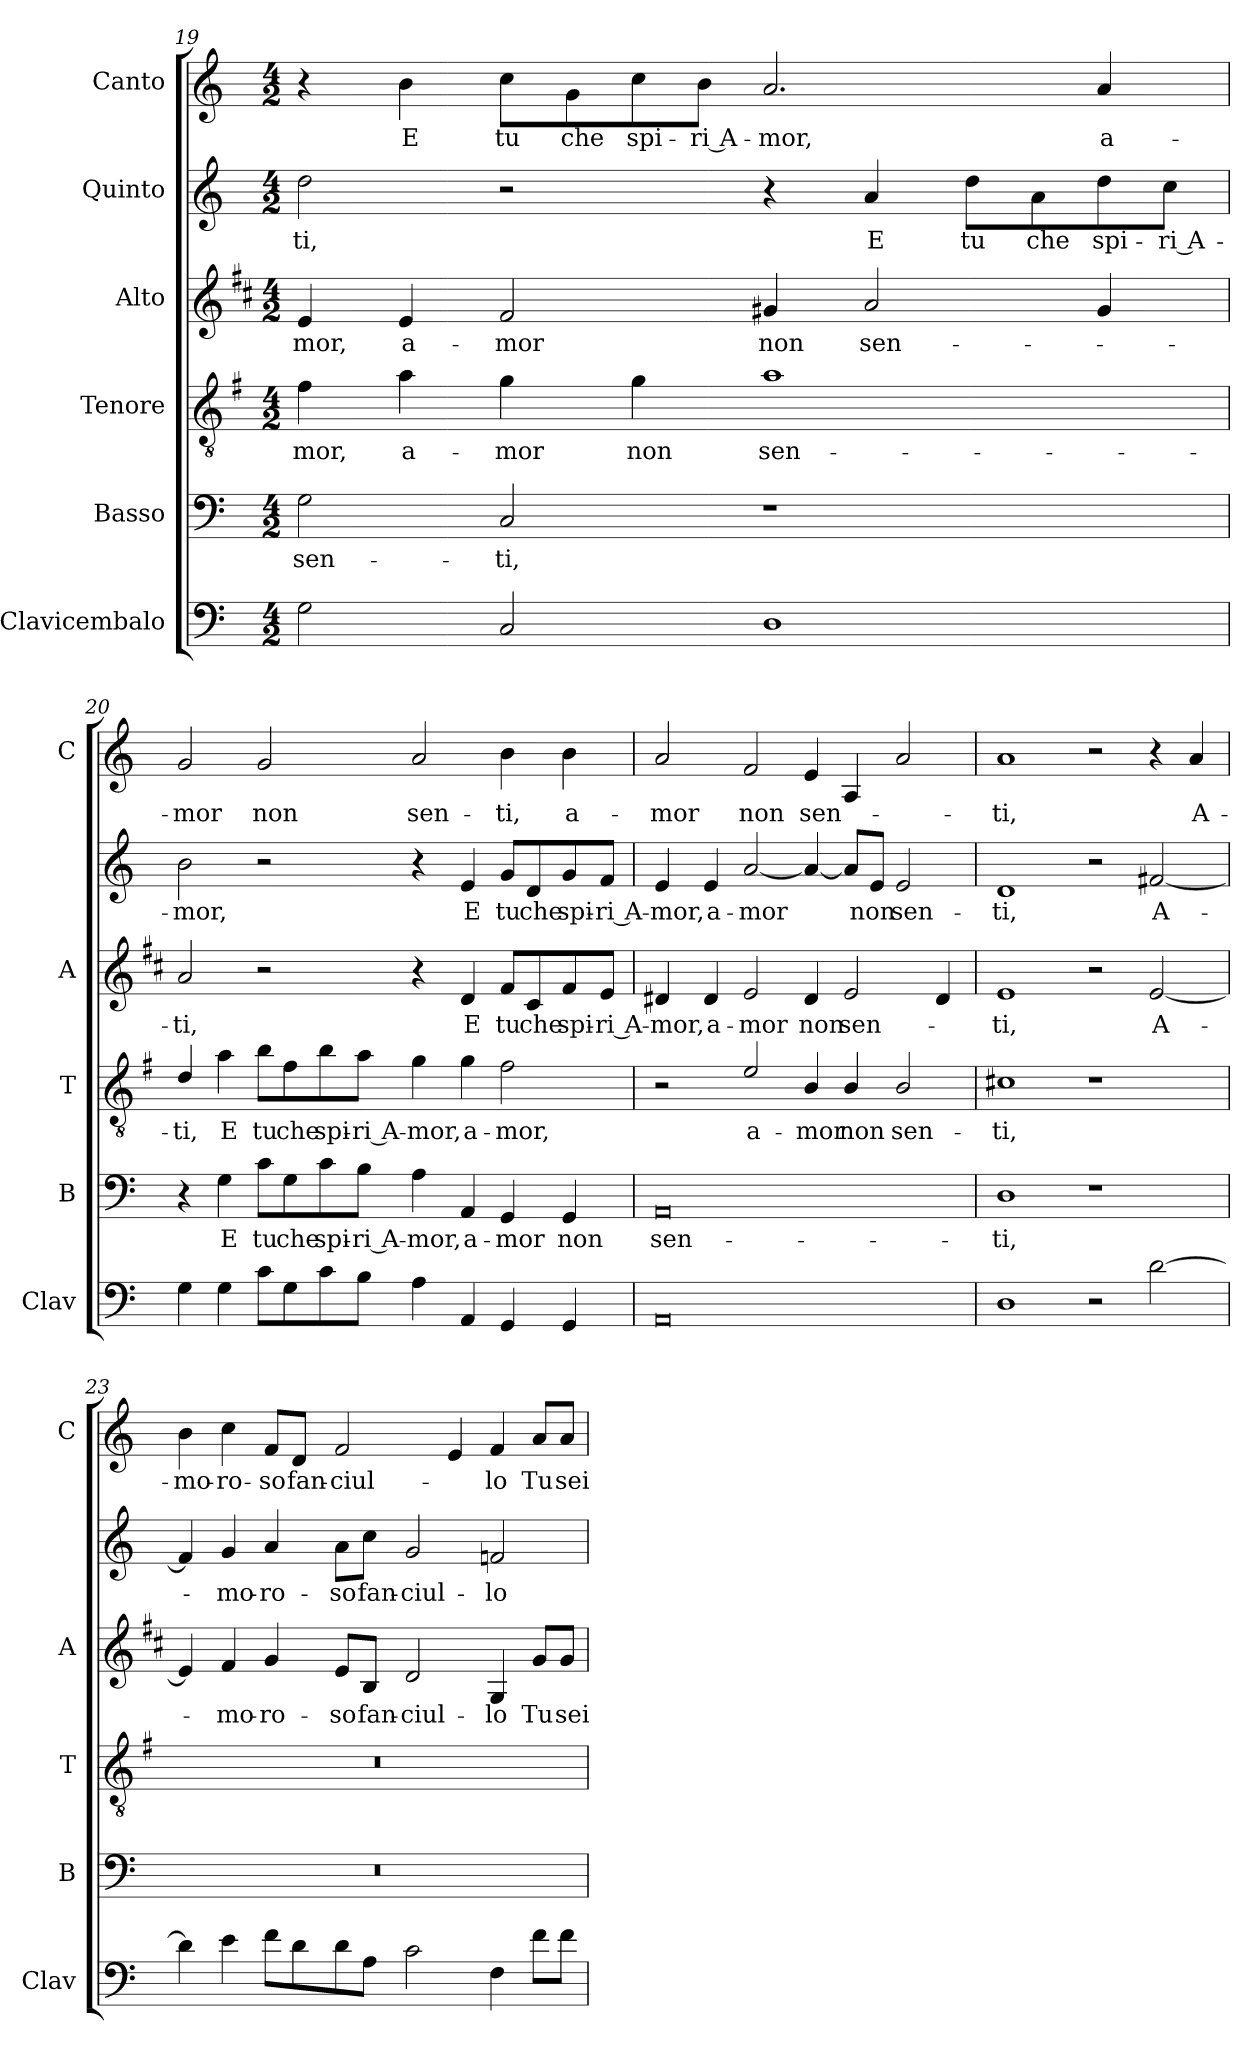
**kern	**kern	**text	**kern	**text	**kern	**text	**kern	**text	**kern	**text
*part6	*part5	*part5	*part4	*part4	*part3	*part3	*part2	*part2	*part1	*part1
*staff6	*staff5	*staff5	*staff4	*staff4	*staff3	*staff3	*staff2	*staff2	*staff1	*staff1
*I"Clavicembalo	*I"Basso	*	*I"Tenore	*	*I"Alto	*	*I"Quinto	*	*I"Canto	*
*I'Clav	*I'B	*	*I'T	*	*I'A	*	*	*	*I'C	*
*clefF4	*clefF4	*	*clefGv2	*	*clefG2	*	*clefG2	*	*clefG2	*
*	*	*	*ITrd4c7	*	*ITrd1c2	*	*	*	*	*
*k[]	*k[]	*	*k[]	*	*k[]	*	*k[]	*	*k[]	*
*C:	*C:	*	*C:	*	*C:	*	*C:	*	*C:	*
*M4/2	*M4/2	*	*M4/2	*	*M4/2	*	*M4/2	*	*M4/2	*
=19	=19	=19	=19	=19	=19	=19	=19	=19	=19	=19
!	!	!LO:LY:b	!	!LO:LY:b	!	!LO:LY:b	!	!LO:LY:b	!	!
2G\	2G\	sen-	4B\	-mor,	4d/	-mor,	2dd\	-ti,	4r	.
!	!	!	!	!LO:LY:b	!	!LO:LY:b	!	!	!	!LO:LY:b
.	.	.	4d\	a-	4d/	a-	.	.	4b\	E
!	!	!LO:LY:b	!	!LO:LY:b	!	!LO:LY:b	!	!	!	!LO:LY:b
2C/	2C/	-ti,	4c\	-mor	2e/	-mor	2r	.	8cc\L	tu
!	!	!	!	!	!	!	!	!	!	!LO:LY:b
.	.	.	.	.	.	.	.	.	8g\	che
!	!	!	!	!LO:LY:b	!	!	!	!	!	!LO:LY:b
.	.	.	4c\	non	.	.	.	.	8cc\	spi-
!	!	!	!	!	!	!	!	!	!	!LO:LY:b
.	.	.	.	.	.	.	.	.	8b\J	-ri A-
!	!	!	!	!LO:LY:b	!	!LO:LY:b	!	!	!	!LO:LY:b
1D	1r	.	1d	sen-	4f#X/	non	4r	.	2.a/	-mor,
!	!	!	!	!	!	!LO:LY:b	!	!LO:LY:b	!	!
.	.	.	.	.	2g/	sen-	4a/	E	.	.
!	!	!	!	!	!	!	!	!LO:LY:b	!	!
.	.	.	.	.	.	.	8dd\L	tu	.	.
!	!	!	!	!	!	!	!	!LO:LY:b	!	!
.	.	.	.	.	.	.	8a\	che	.	.
!	!	!	!	!	!	!	!	!LO:LY:b	!	!LO:LY:b
.	.	.	.	.	4f#/	.	8dd\	spi-	4a/	a-
!	!	!	!	!	!	!	!	!LO:LY:b	!	!
.	.	.	.	.	.	.	8cc\J	-ri A-	.	.
=20	=20	=20	=20	=20	=20	=20	=20	=20	=20	=20
!	!	!	!	!LO:LY:b	!	!LO:LY:b	!	!LO:LY:b	!	!LO:LY:b
4G\	4r	.	4G/	-ti,	2g/	-ti,	2b\	-mor,	2g/	-mor
!	!	!LO:LY:b	!	!LO:LY:b	!	!	!	!	!	!
4G\	4G\	E	4d\	E	.	.	.	.	.	.
!	!	!LO:LY:b	!	!LO:LY:b	!	!	!	!	!	!LO:LY:b
8c\L	8c\L	tu	8e\L	tu	2r	.	2r	.	2g/	non
!	!	!LO:LY:b	!	!LO:LY:b	!	!	!	!	!	!
8G\	8G\	che	8B\	che	.	.	.	.	.	.
!	!	!LO:LY:b	!	!LO:LY:b	!	!	!	!	!	!
8c\	8c\	spi-	8e\	spi-	.	.	.	.	.	.
!	!	!LO:LY:b	!	!LO:LY:b	!	!	!	!	!	!
8B\J	8B\J	-ri A-	8d\J	-ri A-	.	.	.	.	.	.
!	!	!LO:LY:b	!	!LO:LY:b	!	!	!	!	!	!LO:LY:b
4A\	4A\	-mor,	4c\	-mor,	4r	.	4r	.	2a/	sen-
!	!	!LO:LY:b	!	!LO:LY:b	!	!LO:LY:b	!	!LO:LY:b	!	!
4AA/	4AA/	a-	4c\	a-	4c/	E	4e/	E	.	.
!	!	!LO:LY:b	!	!LO:LY:b	!	!LO:LY:b	!	!LO:LY:b	!	!LO:LY:b
4GG/	4GG/	-mor	2B\	-mor,	8e/L	tu	8g/L	tu	4b\	-ti,
!	!	!	!	!	!	!LO:LY:b	!	!LO:LY:b	!	!
.	.	.	.	.	8B/	che	8d/	che	.	.
!	!	!LO:LY:b	!	!	!	!LO:LY:b	!	!LO:LY:b	!	!LO:LY:b
4GG/	4GG/	non	.	.	8e/	spi-	8g/	spi-	4b\	a-
!	!	!	!	!	!	!LO:LY:b	!	!LO:LY:b	!	!
.	.	.	.	.	8d/J	-ri A-	8f/J	-ri A-	.	.
!!LO:LB:g=z
=21	=21	=21	=21	=21	=21	=21	=21	=21	=21	=21
!	!	!LO:LY:b	!	!	!	!LO:LY:b	!	!LO:LY:b	!	!LO:LY:b
0AA	0AA	sen-	2r	.	4c#X/	-mor,	4e/	-mor,	2a/	-mor
!	!	!	!	!	!	!LO:LY:b	!	!LO:LY:b	!	!
.	.	.	.	.	4c#/	a-	4e/	a-	.	.
!	!	!	!	!LO:LY:b	!	!LO:LY:b	!	!LO:LY:b	!	!LO:LY:b
.	.	.	2A/	a-	2d/	-mor	[2a/	-mor	2f/	non
!	!	!	!	!LO:LY:b	!	!LO:LY:b	!	!	!	!LO:LY:b
.	.	.	4E/	-mor	4c#/	non	4a/_	.	4e/	sen-
!	!	!	!	!LO:LY:b	!	!LO:LY:b	!	!	!	!
.	.	.	4E/	non	2d/	sen-	8a/L]	.	4A/	.
!	!	!	!	!	!	!	!	!LO:LY:b	!	!
.	.	.	.	.	.	.	8e/J	non	.	.
!	!	!	!	!LO:LY:b	!	!	!	!LO:LY:b	!	!
.	.	.	2E/	sen-	.	.	2e/	sen-	2a/	.
.	.	.	.	.	4c#/	.	.	.	.	.
=22	=22	=22	=22	=22	=22	=22	=22	=22	=22	=22
!	!	!LO:LY:b	!	!LO:LY:b	!	!LO:LY:b	!	!LO:LY:b	!	!LO:LY:b
1D	1D	-ti,	1F#X	-ti,	1d	-ti,	1d	-ti,	1a	-ti,
2r	1r	.	1r	.	2r	.	2r	.	2r	.
!	!	!	!	!	!	!LO:LY:b	!	!LO:LY:b	!	!
[2d\	.	.	.	.	[2d/	A-	[2f#X/	A-	4r	.
!	!	!	!	!	!	!	!	!	!	!LO:LY:b
.	.	.	.	.	.	.	.	.	4a/	A-
=23	=23	=23	=23	=23	=23	=23	=23	=23	=23	=23
!	!	!	!	!	!	!	!	!	!	!LO:LY:b
4d\]	0r	.	0r	.	4d/]	.	4f#/]	.	4b\	-mo-
!	!	!	!	!	!	!LO:LY:b	!	!LO:LY:b	!	!LO:LY:b
4e\	.	.	.	.	4e/	-mo-	4g/	-mo-	4cc\	-ro-
!	!	!	!	!	!	!LO:LY:b	!	!LO:LY:b	!	!LO:LY:b
8f\L	.	.	.	.	4f/	-ro-	4a/	-ro-	8f/L	-so
!	!	!	!	!	!	!	!	!	!	!LO:LY:b
8d\	.	.	.	.	.	.	.	.	8d/J	fan-
!	!	!	!	!	!	!LO:LY:b	!	!LO:LY:b	!	!LO:LY:b
8d\	.	.	.	.	8d/L	-so	8a\L	-so	2f/	-ciul-
!	!	!	!	!	!	!LO:LY:b	!	!LO:LY:b	!	!
8A\J	.	.	.	.	8A/J	fan-	8cc\J	fan-	.	.
!	!	!	!	!	!	!LO:LY:b	!	!LO:LY:b	!	!
2c\	.	.	.	.	2c/	-ciul-	2g/	-ciul-	.	.
.	.	.	.	.	.	.	.	.	4e/	.
!	!	!	!	!	!	!LO:LY:b	!	!LO:LY:b	!	!LO:LY:b
4F\	.	.	.	.	4F/	-lo	2fn/	-lo	4f/	-lo
!	!	!	!	!	!	!LO:LY:b	!	!	!	!LO:LY:b
8f\L	.	.	.	.	8f/L	Tu	.	.	8a/L	Tu
!	!	!	!	!	!	!LO:LY:b	!	!	!	!LO:LY:b
8f\J	.	.	.	.	8f/J	sei	.	.	8a/J	sei
=	=	=	=	=	=	=	=	=	=	=
*-	*-	*-	*-	*-	*-	*-	*-	*-	*-	*-
